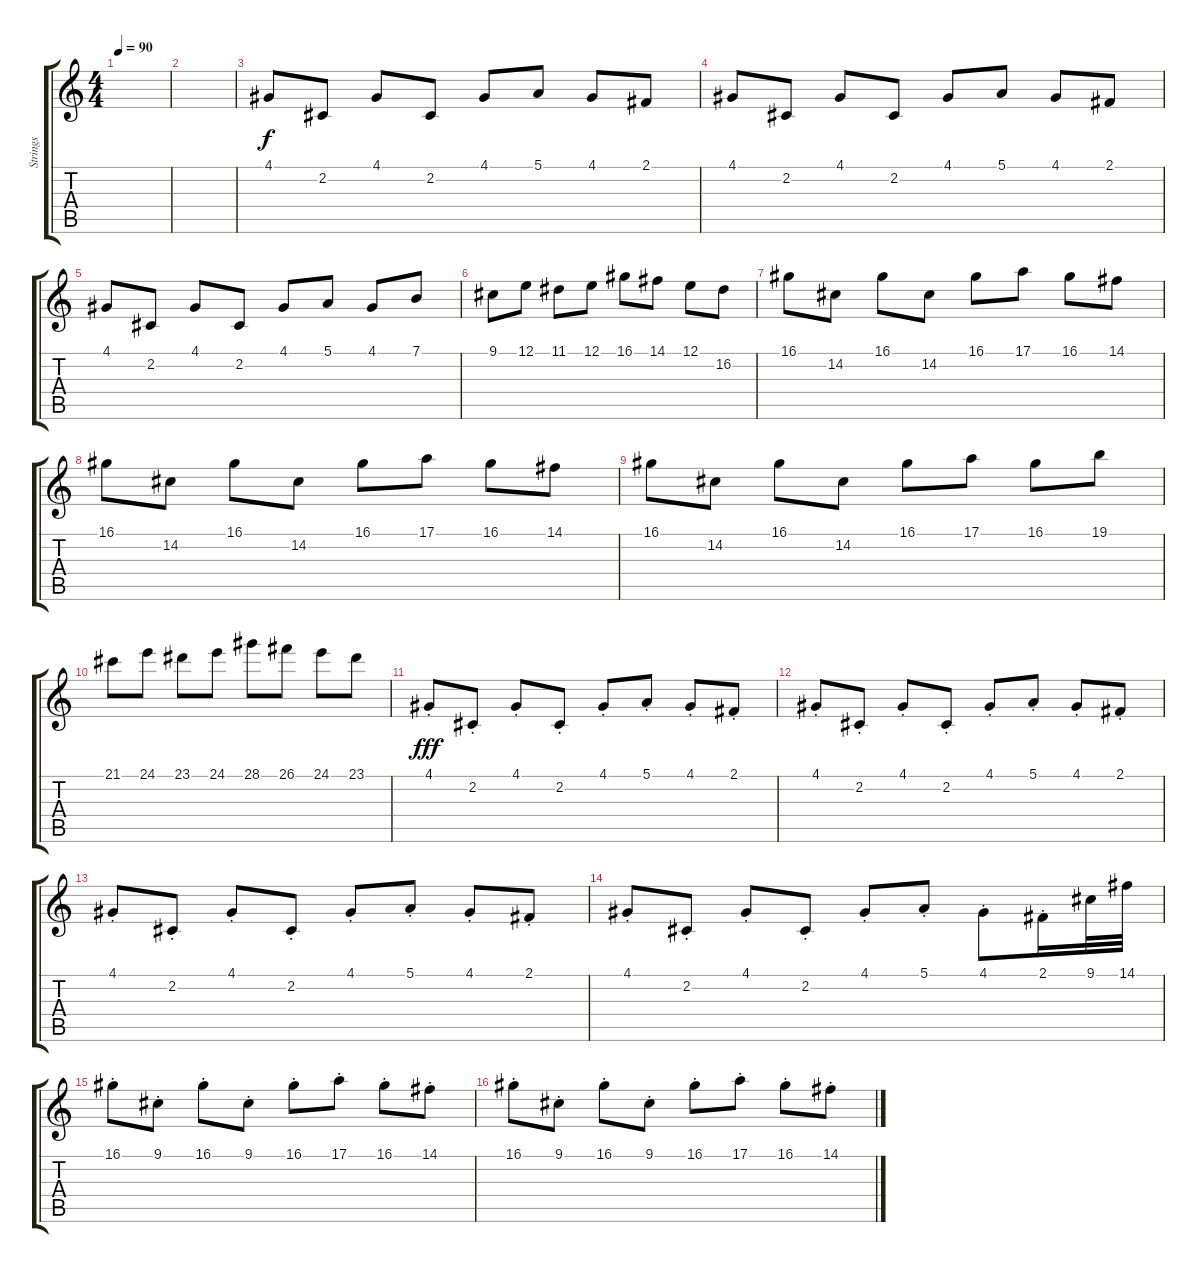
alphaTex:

\track ("Strings" "Strings") {instrument stringensemble1}
\staff {score tabs}
\tuning (E4 B3 G3 D3 A2 E2) {hide}
\ts (4 4)
\tempo 90
\clef g2
\ks c
|
|
4.1.8 2.2.8 4.1.8 2.2.8 4.1.8 5.1.8 4.1.8 2.1.8 |
4.1.8 2.2.8 4.1.8 2.2.8 4.1.8 5.1.8 4.1.8 2.1.8 |
4.1.8 2.2.8 4.1.8 2.2.8 4.1.8 5.1.8 4.1.8 7.1.8 |
9.1.8 12.1.8 11.1.8 12.1.8 16.1.8 14.1.8 12.1.8 16.2.8 |
16.1.8 14.2.8 16.1.8 14.2.8 16.1.8 17.1.8 16.1.8 14.1.8 |
16.1.8 14.2.8 16.1.8 14.2.8 16.1.8 17.1.8 16.1.8 14.1.8 |
16.1.8 14.2.8 16.1.8 14.2.8 16.1.8 17.1.8 16.1.8 19.1.8 |
21.1.8 24.1.8 23.1.8 24.1.8 28.1.8 26.1.8 24.1.8 23.1.8 |
4.1{st}.8{dy fff} 2.2{st}.8 4.1{st}.8 2.2{st}.8 4.1{st}.8 5.1{st}.8 4.1{st}.8 2.1{st}.8 |
4.1{st}.8 2.2{st}.8 4.1{st}.8 2.2{st}.8 4.1{st}.8 5.1{st}.8 4.1{st}.8 2.1{st}.8 |
4.1{st}.8 2.2{st}.8 4.1{st}.8 2.2{st}.8 4.1{st}.8 5.1{st}.8 4.1{st}.8 2.1{st}.8 |
4.1{st}.8 2.2{st}.8 4.1{st}.8 2.2{st}.8 4.1{st}.8 5.1{st}.8 4.1{st}.8 2.1{st}.16 9.1.32 14.1.32 |
16.1{st}.8 9.1{st}.8 16.1{st}.8 9.1{st}.8 16.1{st}.8 17.1{st}.8 16.1{st}.8 14.1{st}.8 |
16.1{st}.8 9.1{st}.8 16.1{st}.8 9.1{st}.8 16.1{st}.8 17.1{st}.8 16.1{st}.8 14.1{st}.8
